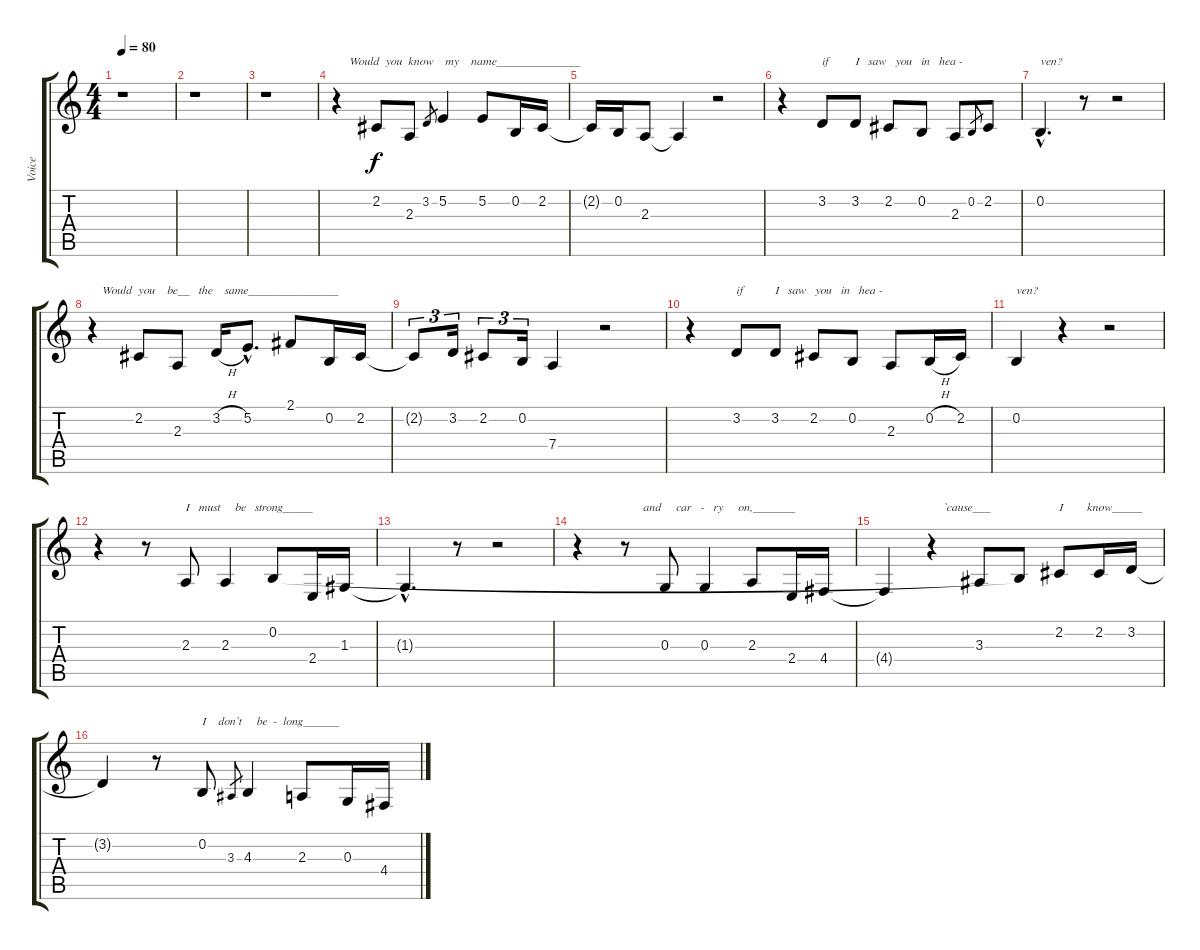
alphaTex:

\track ("Voice" "Voice") {instrument choiraahs}
\staff {score tabs}
\tuning (E4 B3 G3 D3 A2 E2) {hide}
\ts (4 4)
\tempo 80
\clef g2
\ks c
r.1{dy f} |
r.1 |
r.1 |
r.4{txt "    Would  you  know    my    name______________"} 2.2.8 2.3.8 3.2.8{gr} 5.2.4 5.2.8 0.2.16 2.2.16 |
2.2{t}.16 0.2.16 2.3.8 2.3{t}.4 r.2 |
r.4 3.2.8{txt "if"} 3.2.8{txt "I   saw   you   in   hea -"} 2.2.8 0.2.8 2.3.8 0.2.8{gr} 2.2.8 |
0.2{hac}.4{d txt "ven?"} r.8 r.2 |
r.4{txt "   Would  you    be__   the    same_______________"} 2.2.8 2.3.8 3.2{h}.16 5.2{hac}.8{d} 2.1.8 0.2.16 2.2.16 |
2.2{t}.8{tu (3 2)} 3.2.16{tu (3 2)} 2.2.8{tu (3 2)} 0.2.16{tu (3 2)} 7.4.4 r.2 |
r.4 3.2.8{txt "if"} 3.2.8{txt "I   saw   you   in   hea -"} 2.2.8 0.2.8 2.3.8 0.2{h}.16 2.2.16 |
0.2.4{txt "ven?"} r.4 r.2 |
r.4 r.8 2.3.8{txt "I   must     be   strong_____"} 2.3.4 0.2.8 2.4.16 1.3.16 |
1.3{hac t}.4{d} r.8 r.2 |
r.4 r.8{txt "      and     car   -   ry     on,_______"} 0.3.8 0.3.4 2.3.8 2.4.16 4.4.16 |
4.4{t}.4 r.4{txt "    `cause___"} 3.3.8 0.2{t}.8 2.2.8{txt "I        know_____"} 2.2.16 3.2.16 |
3.2{t}.4 r.8 0.2.8{txt "I    don`t     be  -  long______"} 3.3.8{gr} 4.3.4 2.3.8 0.3.16 4.4.16
